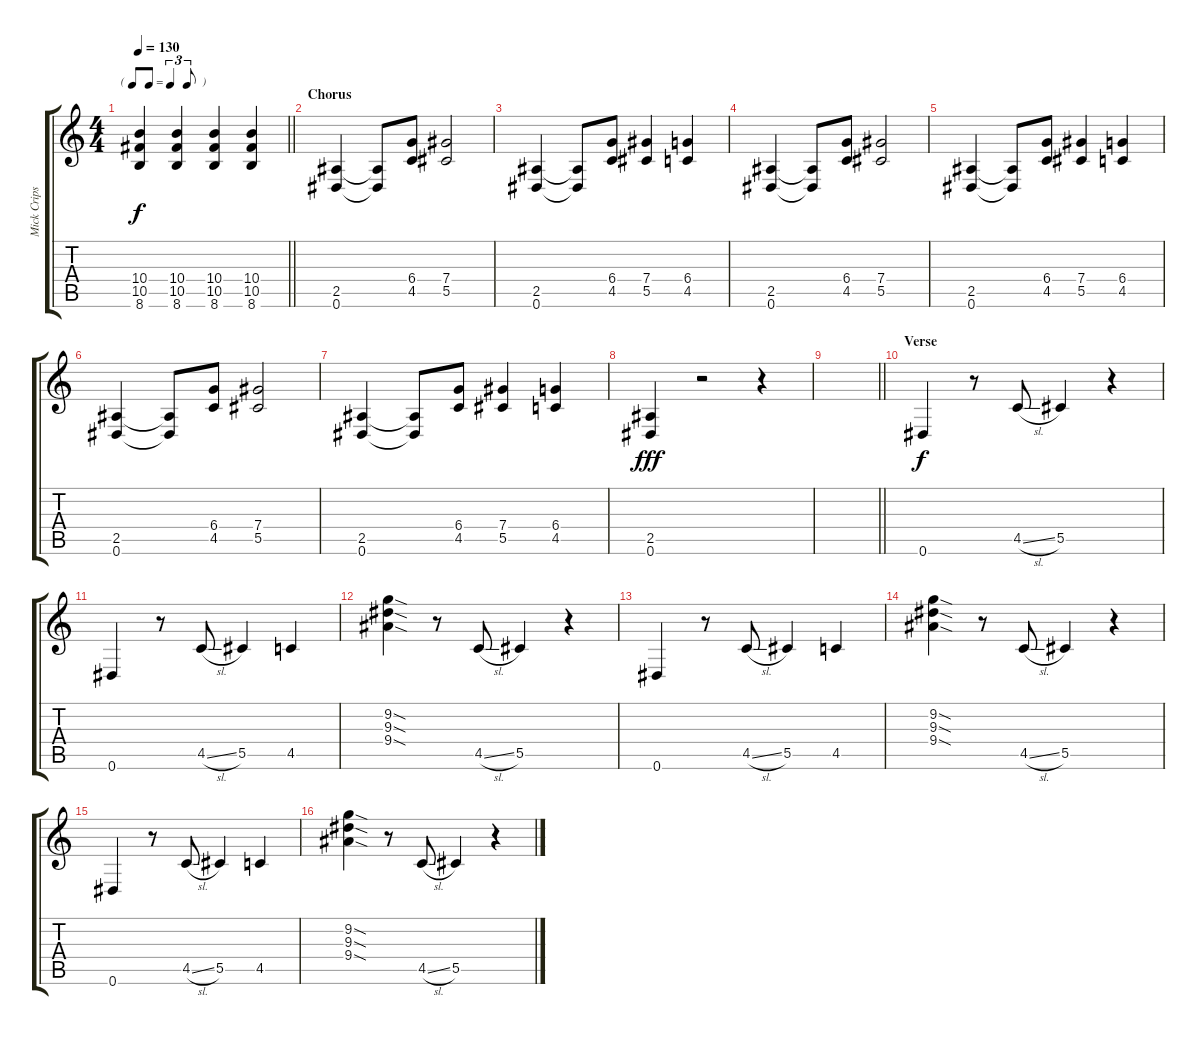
\track ("Mick Crips - Rhytm Guitar" "Mick Crips") {instrument overdrivenguitar}
\staff {score tabs}
\tuning (Eb4 Bb3 Gb3 Db3 Ab2 Eb2) {hide}
\ts (4 4)
\tf triplet8th
\tempo 130
\clef g2
\barLineRight lightlight
\ks c
(10.4 10.5 8.6).4{dy f} (10.4 10.5 8.6).4 (10.4 10.5 8.6).4 (10.4 10.5 8.6).4 |
\section ("" "Chorus")
(2.5 0.6).4 (2.5{t} 0.6{t}).8 (6.4 4.5).8 (7.4 5.5).2 |
(2.5 0.6).4 (2.5{t} 0.6{t}).8 (6.4 4.5).8 (7.4 5.5).4 (6.4 4.5).4 |
(2.5 0.6).4 (2.5{t} 0.6{t}).8 (6.4 4.5).8 (7.4 5.5).2 |
(2.5 0.6).4 (2.5{t} 0.6{t}).8 (6.4 4.5).8 (7.4 5.5).4 (6.4 4.5).4 |
(2.5 0.6).4 (2.5{t} 0.6{t}).8 (6.4 4.5).8 (7.4 5.5).2 |
(2.5 0.6).4 (2.5{t} 0.6{t}).8 (6.4 4.5).8 (7.4 5.5).4 (6.4 4.5).4 |
(2.5 0.6).4{dy fff} r.2 r.4 |
\barLineRight lightlight
|
\section ("" "Verse")
0.6.4{dy f} r.8 4.5{sl}.8 5.5.4 r.4 |
0.6.4 r.8 4.5{sl}.8 5.5.4 4.5.4 |
(9.2{sod} 9.3{sod} 9.4{sod}).4 r.8 4.5{sl}.8 5.5.4 r.4 |
0.6.4 r.8 4.5{sl}.8 5.5.4 4.5.4 |
(9.2{sod} 9.3{sod} 9.4{sod}).4 r.8 4.5{sl}.8 5.5.4 r.4 |
0.6.4 r.8 4.5{sl}.8 5.5.4 4.5.4 |
(9.2{sod} 9.3{sod} 9.4{sod}).4 r.8 4.5{sl}.8 5.5.4 r.4
